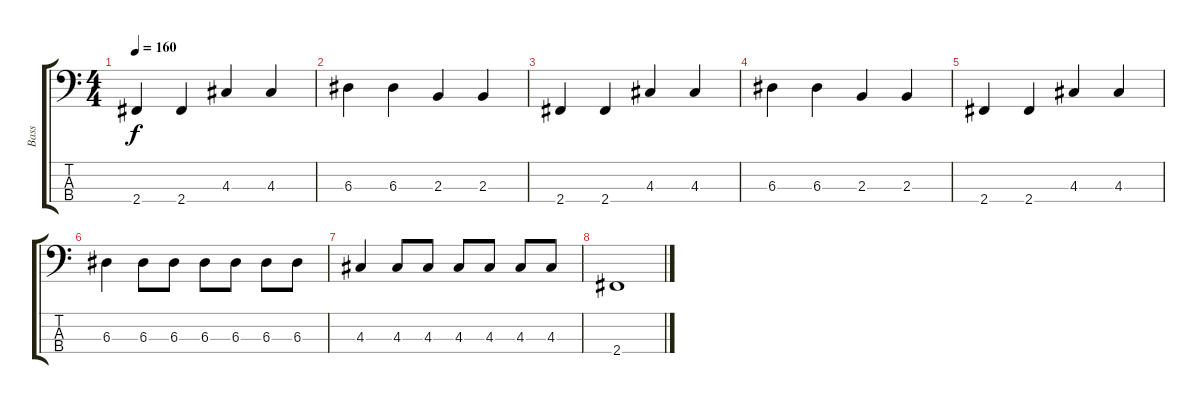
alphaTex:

\track ("Bass" "Bass") {instrument slapbass2}
\staff {score tabs}
\tuning (G2 D2 A1 E1) {hide}
\ts (4 4)
\tempo 160
\clef f4
\ks c
2.4.4{dy f} 2.4.4 4.3.4 4.3.4 |
6.3.4 6.3.4 2.3.4 2.3.4 |
2.4.4 2.4.4 4.3.4 4.3.4 |
6.3.4 6.3.4 2.3.4 2.3.4 |
2.4.4 2.4.4 4.3.4 4.3.4 |
6.3.4 6.3.8 6.3.8 6.3.8 6.3.8 6.3.8 6.3.8 |
4.3.4 4.3.8 4.3.8 4.3.8 4.3.8 4.3.8 4.3.8 |
2.4.1
